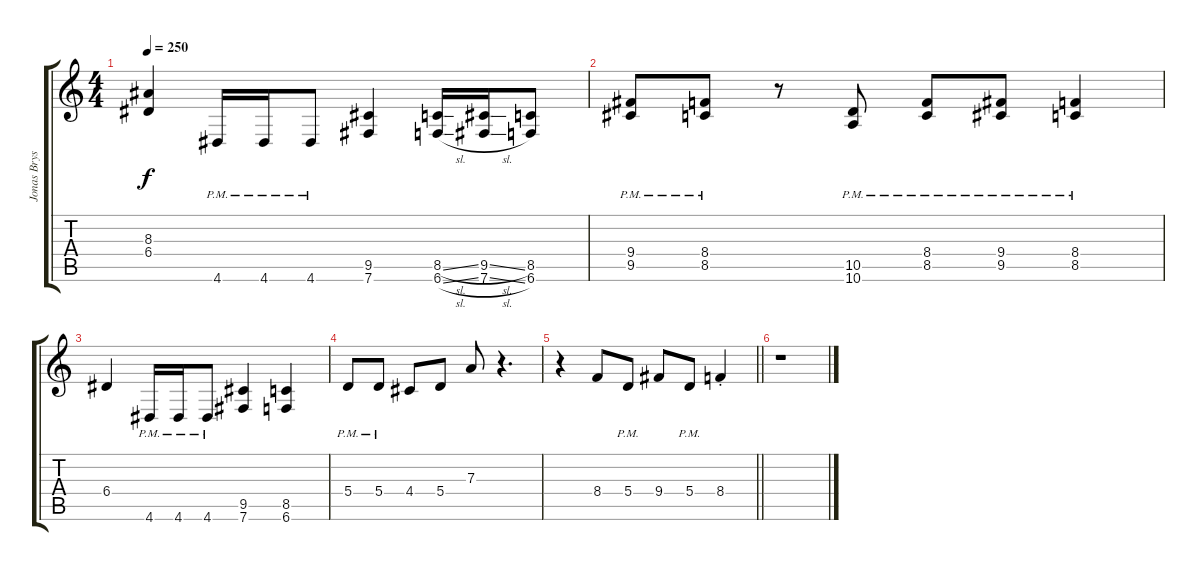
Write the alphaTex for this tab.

\track ("Jonas Bryssling" "Jonas Brys") {instrument distortionguitar}
\staff {score tabs}
\tuning (B3 Gb3 D3 A2 E2 B1) {hide}
\ts (4 4)
\tempo 250
\clef g2
\ks c
(8.3 6.4).4{dy f} 4.6{pm}.16 4.6{pm}.16 4.6{pm}.8 (9.5 7.6).4 (8.5{sl} 6.6{sl}).16 (9.5{sl} 7.6{sl}).16 (8.5 6.6).8 |
(9.4{pm} 9.5{pm}).8 (8.4{pm} 8.5{pm}).8 r.8 (10.5{pm} 10.6).8 (8.4{pm} 8.5).8 (9.4{pm} 9.5).8 (8.4{pm} 8.5).4 |
6.4.4 4.6{pm}.16 4.6{pm}.16 4.6{pm}.8 (9.5 7.6).4 (8.5 6.6).4 |
5.4{pm}.8 5.4{pm}.8 4.4.8 5.4.8 7.3.8 r.4{d} |
\barLineRight lightlight
r.4 8.4.8 5.4{pm}.8 9.4.8 5.4{pm}.8 8.4{st}.4 |
r.1
